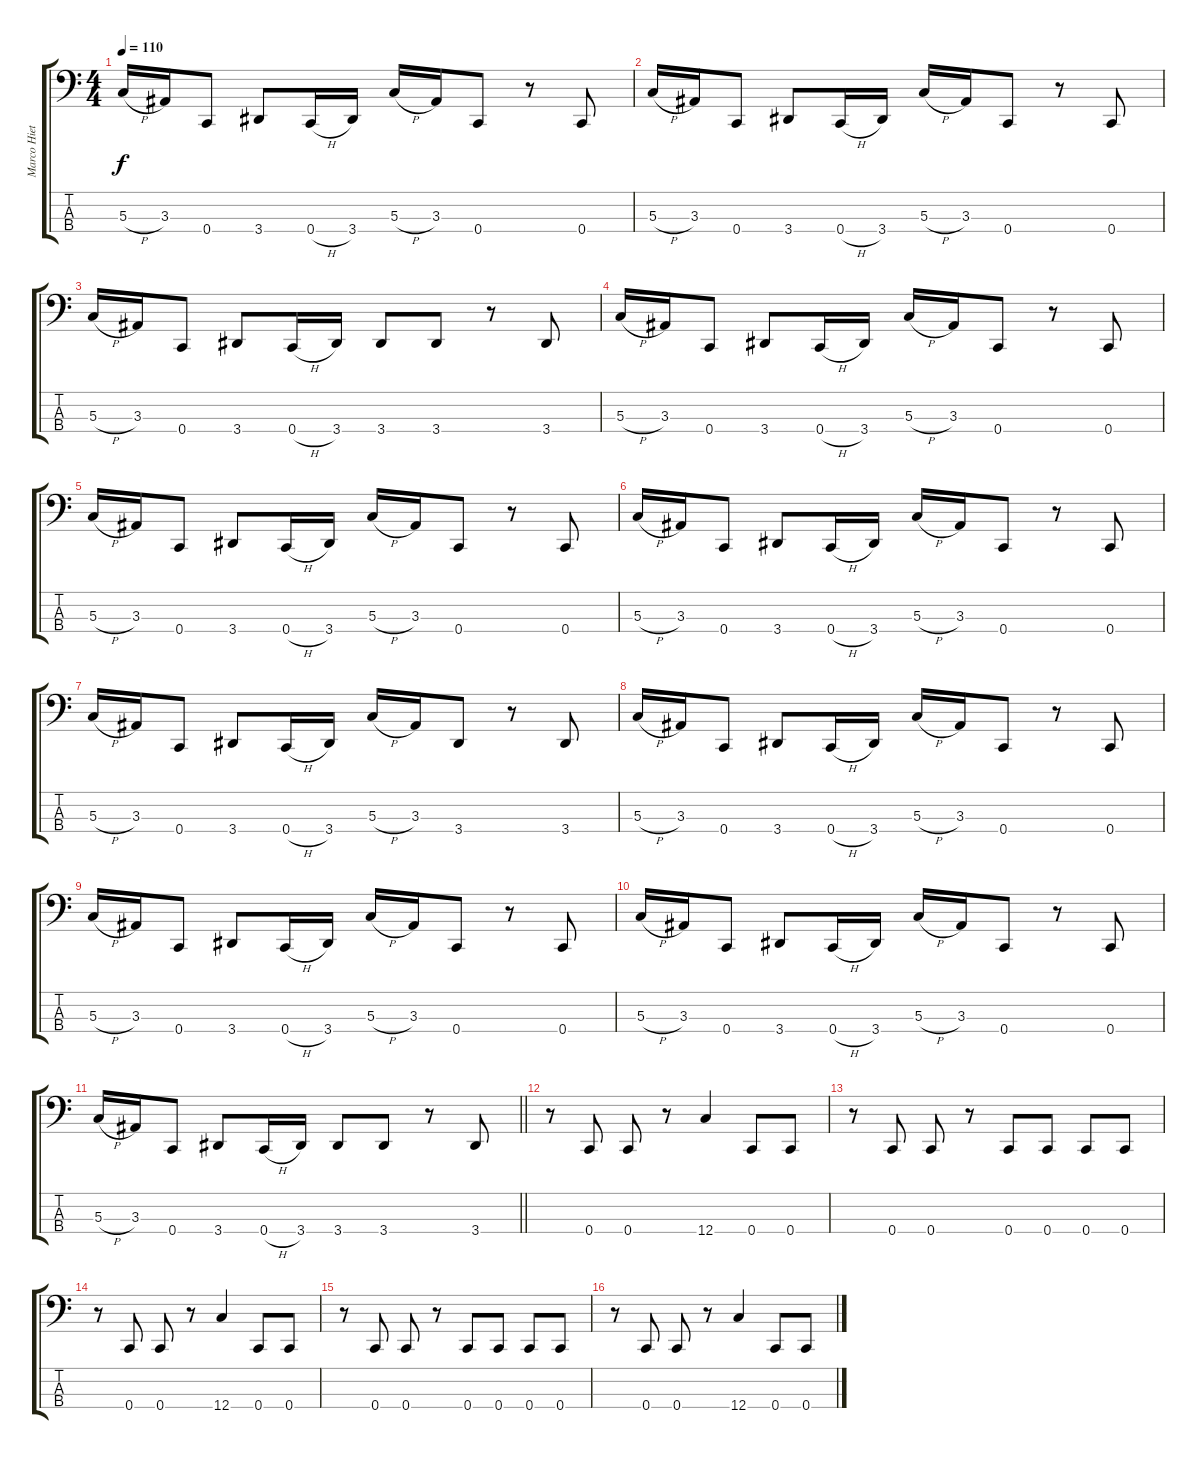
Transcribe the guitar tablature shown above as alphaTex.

\track ("Marco Hietala" "Marco Hiet") {instrument electricbasspick}
\staff {score tabs}
\tuning (F2 C2 G1 C1) {hide}
\ts (4 4)
\tempo 110
\clef f4
\ks c
5.3{h}.16{dy f} 3.3.16 0.4.8 3.4.8 0.4{h}.16 3.4.16 5.3{h}.16 3.3.16 0.4.8 r.8 0.4.8 |
5.3{h}.16 3.3.16 0.4.8 3.4.8 0.4{h}.16 3.4.16 5.3{h}.16 3.3.16 0.4.8 r.8 0.4.8 |
5.3{h}.16 3.3.16 0.4.8 3.4.8 0.4{h}.16 3.4.16 3.4.8 3.4.8 r.8 3.4.8 |
5.3{h}.16 3.3.16 0.4.8 3.4.8 0.4{h}.16 3.4.16 5.3{h}.16 3.3.16 0.4.8 r.8 0.4.8 |
5.3{h}.16 3.3.16 0.4.8 3.4.8 0.4{h}.16 3.4.16 5.3{h}.16 3.3.16 0.4.8 r.8 0.4.8 |
5.3{h}.16 3.3.16 0.4.8 3.4.8 0.4{h}.16 3.4.16 5.3{h}.16 3.3.16 0.4.8 r.8 0.4.8 |
5.3{h}.16 3.3.16 0.4.8 3.4.8 0.4{h}.16 3.4.16 5.3{h}.16 3.3.16 3.4.8 r.8 3.4.8 |
5.3{h}.16 3.3.16 0.4.8 3.4.8 0.4{h}.16 3.4.16 5.3{h}.16 3.3.16 0.4.8 r.8 0.4.8 |
5.3{h}.16 3.3.16 0.4.8 3.4.8 0.4{h}.16 3.4.16 5.3{h}.16 3.3.16 0.4.8 r.8 0.4.8 |
5.3{h}.16 3.3.16 0.4.8 3.4.8 0.4{h}.16 3.4.16 5.3{h}.16 3.3.16 0.4.8 r.8 0.4.8 |
\barLineRight lightlight
5.3{h}.16 3.3.16 0.4.8 3.4.8 0.4{h}.16 3.4.16 3.4.8 3.4.8 r.8 3.4.8 |
\section ("" "")
r.8 0.4.8 0.4.8 r.8 12.4.4 0.4.8 0.4.8 |
r.8 0.4.8 0.4.8 r.8 0.4.8 0.4.8 0.4.8 0.4.8 |
r.8 0.4.8 0.4.8 r.8 12.4.4 0.4.8 0.4.8 |
r.8 0.4.8 0.4.8 r.8 0.4.8 0.4.8 0.4.8 0.4.8 |
r.8 0.4.8 0.4.8 r.8 12.4.4 0.4.8 0.4.8
